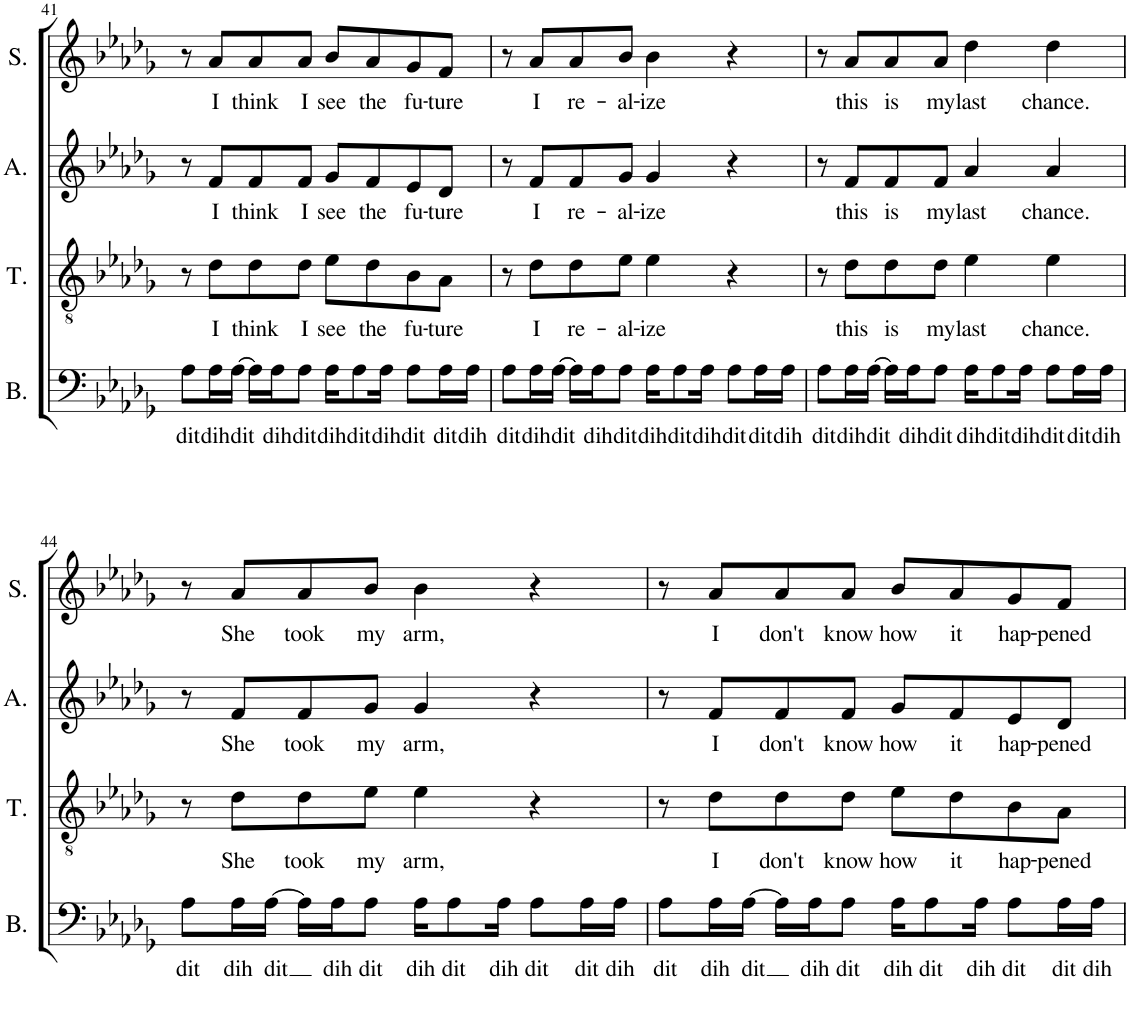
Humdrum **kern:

**kern	**text	**kern	**text	**kern	**text	**kern	**text
*part4	*part4	*part3	*part3	*part2	*part2	*part1	*part1
*staff4	*staff4	*staff3	*staff3	*staff2	*staff2	*staff1	*staff1
*I"Bass	*	*I"Tenor	*	*I"Alto	*	*I"Soprano	*
*I'B.	*	*I'T.	*	*I'A.	*	*I'S.	*
!!LO:PB:g=z
*clefF4	*	*clefGv2	*	*clefG2	*	*clefG2	*
*k[b-e-a-d-g-]	*	*k[b-e-a-d-g-]	*	*k[b-e-a-d-g-]	*	*k[b-e-a-d-g-]	*
*M4/4	*	*M4/4	*	*M4/4	*	*M4/4	*
=41	=41	=41	=41	=41	=41	=41	=41
!	!LO:LY:b	!	!	!	!	!	!
8A-\L	dit	8r	.	8r	.	8r	.
!	!LO:LY:b	!	!LO:LY:b	!	!LO:LY:b	!	!LO:LY:b
16A-\L	dih	8d-\L	I	8f/L	I	8a-/L	I
!	!LO:LY:b	!	!	!	!	!	!
[16A-\JJ	dit	.	.	.	.	.	.
!	!	!	!LO:LY:b	!	!LO:LY:b	!	!LO:LY:b
16A-\LL]	.	8d-\	think	8f/	think	8a-/	think
!	!LO:LY:b	!	!	!	!	!	!
16A-\J	dih	.	.	.	.	.	.
!	!LO:LY:b	!	!LO:LY:b	!	!LO:LY:b	!	!LO:LY:b
8A-\J	dit	8d-\J	I	8f/J	I	8a-/J	I
!	!LO:LY:b	!	!LO:LY:b	!	!LO:LY:b	!	!LO:LY:b
16A-\KL	dih	8e-\L	see	8g-/L	see	8b-/L	see
!	!LO:LY:b	!	!	!	!	!	!
8A-\	dit	.	.	.	.	.	.
!	!	!	!LO:LY:b	!	!LO:LY:b	!	!LO:LY:b
.	.	8d-\	the	8f/	the	8a-/	the
!	!LO:LY:b	!	!	!	!	!	!
16A-\Jk	dih	.	.	.	.	.	.
!	!LO:LY:b	!	!LO:LY:b	!	!LO:LY:b	!	!LO:LY:b
8A-\L	dit	8B-\	fu-	8e-/	fu-	8g-/	fu-
!	!LO:LY:b	!	!LO:LY:b	!	!LO:LY:b	!	!LO:LY:b
16A-\L	dit	8A-\J	-ture	8d-/J	-ture	8f/J	-ture
!	!LO:LY:b	!	!	!	!	!	!
16A-\JJ	dih	.	.	.	.	.	.
=42	=42	=42	=42	=42	=42	=42	=42
!	!LO:LY:b	!	!	!	!	!	!
8A-\L	dit	8r	.	8r	.	8r	.
!	!LO:LY:b	!	!LO:LY:b	!	!LO:LY:b	!	!LO:LY:b
16A-\L	dih	8d-\L	I	8f/L	I	8a-/L	I
!	!LO:LY:b	!	!	!	!	!	!
[16A-\JJ	dit	.	.	.	.	.	.
!	!	!	!LO:LY:b	!	!LO:LY:b	!	!LO:LY:b
16A-\LL]	.	8d-\	re-	8f/	re-	8a-/	re-
!	!LO:LY:b	!	!	!	!	!	!
16A-\J	dih	.	.	.	.	.	.
!	!LO:LY:b	!	!LO:LY:b	!	!LO:LY:b	!	!LO:LY:b
8A-\J	dit	8e-\J	-al-	8g-/J	-al-	8b-/J	-al-
!	!LO:LY:b	!	!LO:LY:b	!	!LO:LY:b	!	!LO:LY:b
16A-\KL	dih	4e-\	-ize	4g-/	-ize	4b-\	-ize
!	!LO:LY:b	!	!	!	!	!	!
8A-\	dit	.	.	.	.	.	.
!	!LO:LY:b	!	!	!	!	!	!
16A-\Jk	dih	.	.	.	.	.	.
!	!LO:LY:b	!	!	!	!	!	!
8A-\L	dit	4r	.	4r	.	4r	.
!	!LO:LY:b	!	!	!	!	!	!
16A-\L	dit	.	.	.	.	.	.
!	!LO:LY:b	!	!	!	!	!	!
16A-\JJ	dih	.	.	.	.	.	.
=43	=43	=43	=43	=43	=43	=43	=43
!	!LO:LY:b	!	!	!	!	!	!
8A-\L	dit	8r	.	8r	.	8r	.
!	!LO:LY:b	!	!LO:LY:b	!	!LO:LY:b	!	!LO:LY:b
16A-\L	dih	8d-\L	this	8f/L	this	8a-/L	this
!	!LO:LY:b	!	!	!	!	!	!
[16A-\JJ	dit	.	.	.	.	.	.
!	!	!	!LO:LY:b	!	!LO:LY:b	!	!LO:LY:b
16A-\LL]	.	8d-\	is	8f/	is	8a-/	is
!	!LO:LY:b	!	!	!	!	!	!
16A-\J	dih	.	.	.	.	.	.
!	!LO:LY:b	!	!LO:LY:b	!	!LO:LY:b	!	!LO:LY:b
8A-\J	dit	8d-\J	my	8f/J	my	8a-/J	my
!	!LO:LY:b	!	!LO:LY:b	!	!LO:LY:b	!	!LO:LY:b
16A-\KL	dih	4e-\	last	4a-/	last	4dd-\	last
!	!LO:LY:b	!	!	!	!	!	!
8A-\	dit	.	.	.	.	.	.
!	!LO:LY:b	!	!	!	!	!	!
16A-\Jk	dih	.	.	.	.	.	.
!	!LO:LY:b	!	!LO:LY:b	!	!LO:LY:b	!	!LO:LY:b
8A-\L	dit	4e-\	chance.	4a-/	chance.	4dd-\	chance.
!	!LO:LY:b	!	!	!	!	!	!
16A-\L	dit	.	.	.	.	.	.
!	!LO:LY:b	!	!	!	!	!	!
16A-\JJ	dih	.	.	.	.	.	.
!!LO:LB:g=z
=44	=44	=44	=44	=44	=44	=44	=44
!	!LO:LY:b	!	!	!	!	!	!
8A-\L	dit	8r	.	8r	.	8r	.
!	!LO:LY:b	!	!LO:LY:b	!	!LO:LY:b	!	!LO:LY:b
16A-\L	dih	8d-\L	She	8f/L	She	8a-/L	She
!	!LO:LY:b	!	!	!	!	!	!
[16A-\JJ	dit	.	.	.	.	.	.
!	!	!	!LO:LY:b	!	!LO:LY:b	!	!LO:LY:b
16A-\LL]	.	8d-\	took	8f/	took	8a-/	took
!	!LO:LY:b	!	!	!	!	!	!
16A-\J	dih	.	.	.	.	.	.
!	!LO:LY:b	!	!LO:LY:b	!	!LO:LY:b	!	!LO:LY:b
8A-\J	dit	8e-\J	my	8g-/J	my	8b-/J	my
!	!LO:LY:b	!	!LO:LY:b	!	!LO:LY:b	!	!LO:LY:b
16A-\KL	dih	4e-\	arm,	4g-/	arm,	4b-\	arm,
!	!LO:LY:b	!	!	!	!	!	!
8A-\	dit	.	.	.	.	.	.
!	!LO:LY:b	!	!	!	!	!	!
16A-\Jk	dih	.	.	.	.	.	.
!	!LO:LY:b	!	!	!	!	!	!
8A-\L	dit	4r	.	4r	.	4r	.
!	!LO:LY:b	!	!	!	!	!	!
16A-\L	dit	.	.	.	.	.	.
!	!LO:LY:b	!	!	!	!	!	!
16A-\JJ	dih	.	.	.	.	.	.
=45	=45	=45	=45	=45	=45	=45	=45
!	!LO:LY:b	!	!	!	!	!	!
8A-\L	dit	8r	.	8r	.	8r	.
!	!LO:LY:b	!	!LO:LY:b	!	!LO:LY:b	!	!LO:LY:b
16A-\L	dih	8d-\L	I	8f/L	I	8a-/L	I
!	!LO:LY:b	!	!	!	!	!	!
[16A-\JJ	dit	.	.	.	.	.	.
!	!	!	!LO:LY:b	!	!LO:LY:b	!	!LO:LY:b
16A-\LL]	.	8d-\	don't	8f/	don't	8a-/	don't
!	!LO:LY:b	!	!	!	!	!	!
16A-\J	dih	.	.	.	.	.	.
!	!LO:LY:b	!	!LO:LY:b	!	!LO:LY:b	!	!LO:LY:b
8A-\J	dit	8d-\J	know	8f/J	know	8a-/J	know
!	!LO:LY:b	!	!LO:LY:b	!	!LO:LY:b	!	!LO:LY:b
16A-\KL	dih	8e-\L	how	8g-/L	how	8b-/L	how
!	!LO:LY:b	!	!	!	!	!	!
8A-\	dit	.	.	.	.	.	.
!	!	!	!LO:LY:b	!	!LO:LY:b	!	!LO:LY:b
.	.	8d-\	it	8f/	it	8a-/	it
!	!LO:LY:b	!	!	!	!	!	!
16A-\Jk	dih	.	.	.	.	.	.
!	!LO:LY:b	!	!LO:LY:b	!	!LO:LY:b	!	!LO:LY:b
8A-\L	dit	8B-\	hap-	8e-/	hap-	8g-/	hap-
!	!LO:LY:b	!	!LO:LY:b	!	!LO:LY:b	!	!LO:LY:b
16A-\L	dit	8A-\J	-pened	8d-/J	-pened	8f/J	-pened
!	!LO:LY:b	!	!	!	!	!	!
16A-\JJ	dih	.	.	.	.	.	.
=	=	=	=	=	=	=	=
*-	*-	*-	*-	*-	*-	*-	*-
